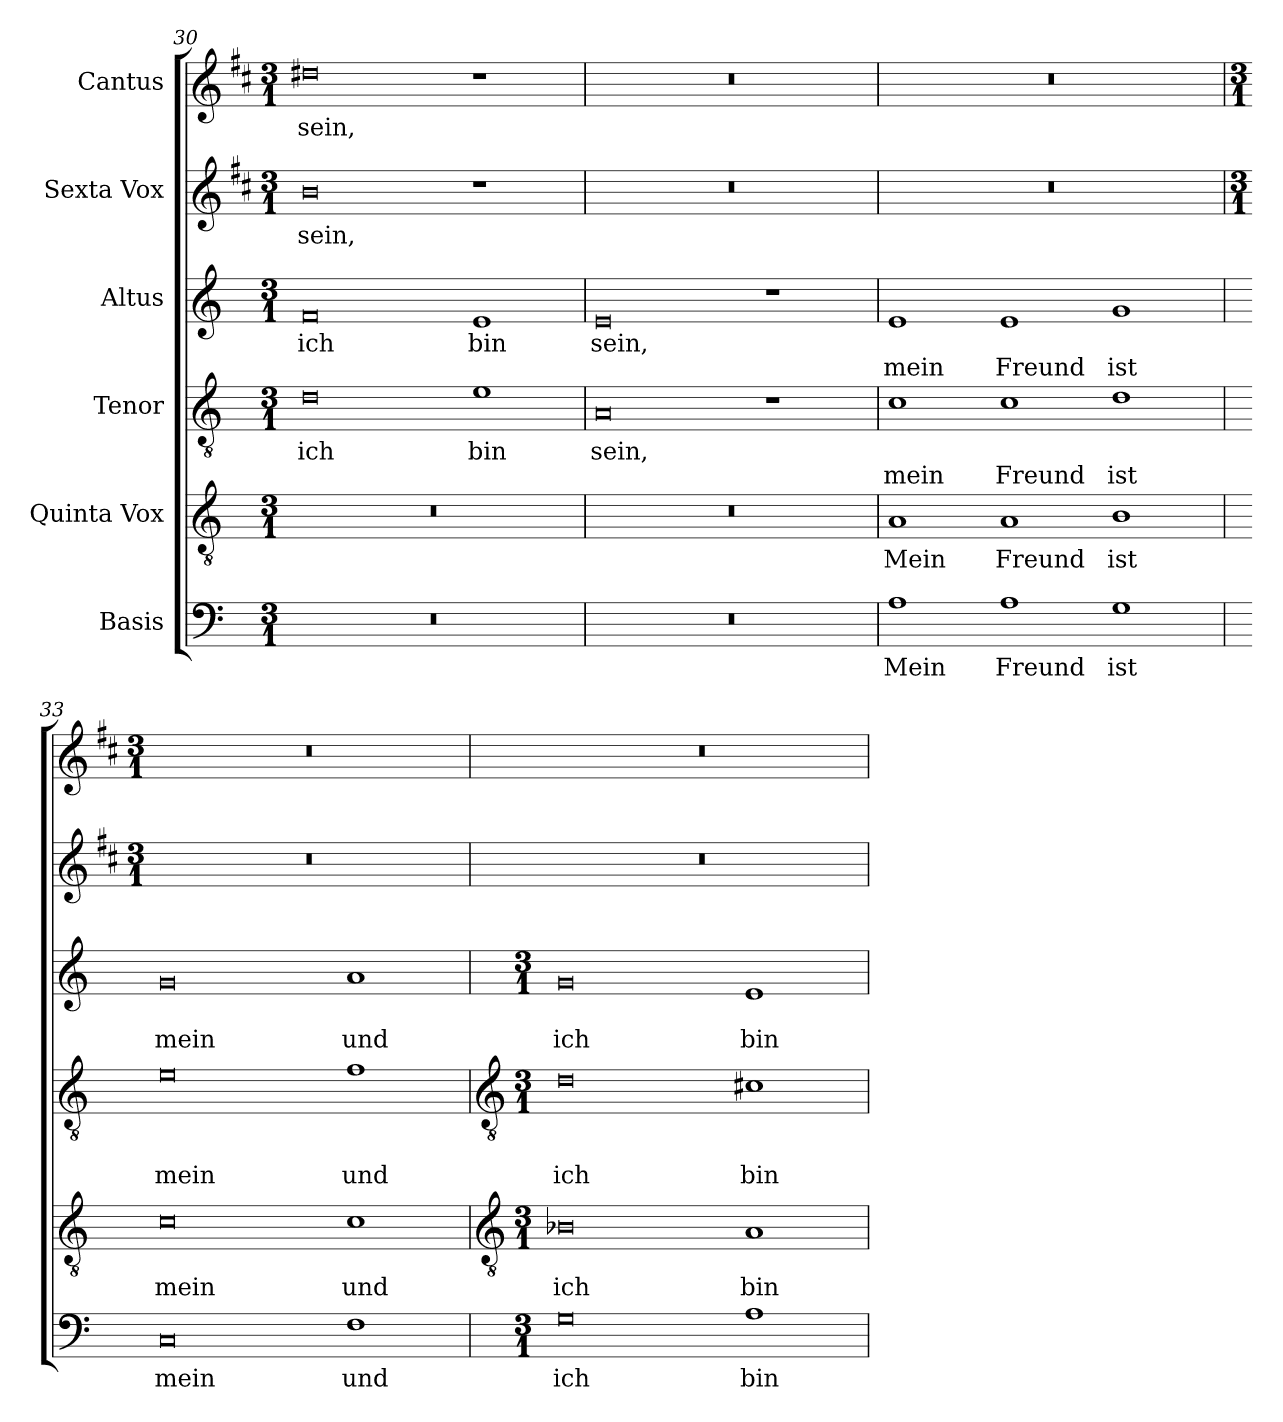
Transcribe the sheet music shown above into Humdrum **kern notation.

**kern	**text	**kern	**text	**kern	**text	**text	**kern	**text	**text	**kern	**text	**kern	**text
*part6	*part6	*part5	*part5	*part4	*part4	*part4	*part3	*part3	*part3	*part2	*part2	*part1	*part1
*staff6	*staff6	*staff5	*staff5	*staff4	*staff4	*staff4	*staff3	*staff3	*staff3	*staff2	*staff2	*staff1	*staff1
*I"Basis	*	*I"Quinta Vox	*	*I"Tenor	*	*	*I"Altus	*	*	*I"Sexta Vox	*	*I"Cantus	*
*clefF4	*	*clefGv2	*	*clefGv2	*	*	*clefG2	*	*	*clefG2	*	*clefG2	*
*	*	*	*	*	*	*	*	*	*	*ITrd1c2	*	*ITrd1c2	*
*k[]	*	*k[]	*	*k[]	*	*	*k[]	*	*	*k[]	*	*k[]	*
*C:	*	*C:	*	*C:	*	*	*C:	*	*	*C:	*	*C:	*
*M3/1	*	*M3/1	*	*M3/1	*	*	*M3/1	*	*	*M3/1	*	*M3/1	*
=30	=30	=30	=30	=30	=30	=30	=30	=30	=30	=30	=30	=30	=30
!	!	!	!	!	!LO:LY:b	!	!	!LO:LY:b	!	!	!LO:LY:b	!	!LO:LY:b
0.r	.	0.r	.	0d	ich	.	0f	ich	.	0a	sein,	0cc#X	sein,
!	!	!	!	!	!LO:LY:b	!	!	!LO:LY:b	!	!	!	!	!
.	.	.	.	1e	bin	.	1e	bin	.	1r	.	1r	.
=31	=31	=31	=31	=31	=31	=31	=31	=31	=31	=31	=31	=31	=31
!	!	!	!	!	!LO:LY:b	!	!	!LO:LY:b	!	!	!	!	!
0.r	.	0.r	.	0A	sein,	.	0e	sein,	.	0.r	.	0.r	.
.	.	.	.	1r	.	.	1r	.	.	.	.	.	.
=32	=32	=32	=32	=32	=32	=32	=32	=32	=32	=32	=32	=32	=32
!	!LO:LY:b	!	!LO:LY:b	!	!	!LO:LY:b	!	!	!LO:LY:b	!	!	!	!
1A	Mein	1A	Mein	1c	.	mein	1e	.	mein	0.r	.	0.r	.
!	!LO:LY:b	!	!LO:LY:b	!	!	!LO:LY:b	!	!	!LO:LY:b	!	!	!	!
1A	Freund	1A	Freund	1c	.	Freund	1e	.	Freund	.	.	.	.
!	!LO:LY:b	!	!LO:LY:b	!	!	!LO:LY:b	!	!	!LO:LY:b	!	!	!	!
1G	ist	1B	ist	1d	.	ist	1g	.	ist	.	.	.	.
!!LO:LB:g=z
=33	=33	=33	=33	=33	=33	=33	=33	=33	=33	=33	=33	=33	=33
*	*	*	*	*	*	*	*	*	*	*M3/1	*	*M3/1	*
!	!LO:LY:b	!	!LO:LY:b	!	!	!LO:LY:b	!	!	!LO:LY:b	!	!	!	!
0C	mein	0c	mein	0e	.	mein	0g	.	mein	0.r	.	0.r	.
!	!LO:LY:b	!	!LO:LY:b	!	!	!LO:LY:b	!	!	!LO:LY:b	!	!	!	!
1F	und	1c	und	1f	.	und	1a	.	und	.	.	.	.
!!LO:LB:g=z
=34	=34	=34	=34	=34	=34	=34	=34	=34	=34	=34	=34	=34	=34
*	*	*clefGv2	*	*clefGv2	*	*	*	*	*	*	*	*	*
*M3/1	*	*M3/1	*	*M3/1	*	*	*M3/1	*	*	*	*	*	*
!	!LO:LY:b	!	!LO:LY:b	!	!	!LO:LY:b	!	!	!LO:LY:b	!	!	!	!
0G	ich	0B-X	ich	0d	.	ich	0g	.	ich	0.r	.	0.r	.
!	!LO:LY:b	!	!LO:LY:b	!	!	!LO:LY:b	!	!	!LO:LY:b	!	!	!	!
1A	bin	1A	bin	1c#X	.	bin	1e	.	bin	.	.	.	.
=	=	=	=	=	=	=	=	=	=	=	=	=	=
*-	*-	*-	*-	*-	*-	*-	*-	*-	*-	*-	*-	*-	*-
